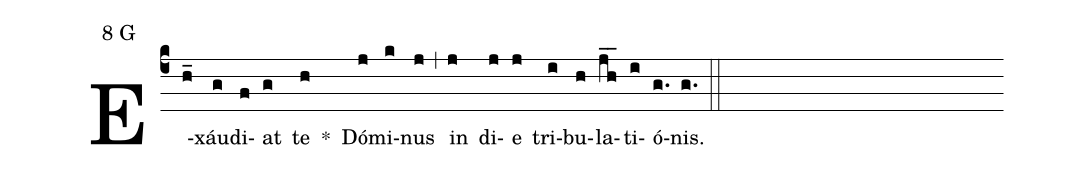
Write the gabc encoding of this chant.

mode:8 G;
%%
(c4) E(h_)xáu(g)di(f)at(g) te(h) *() Dó(j)mi(k)nus(j) (,) in(j) di(j)e(j) tri(i)bu(h)la(jh__)ti(i)ó(g.)nis.(g.) (::)
